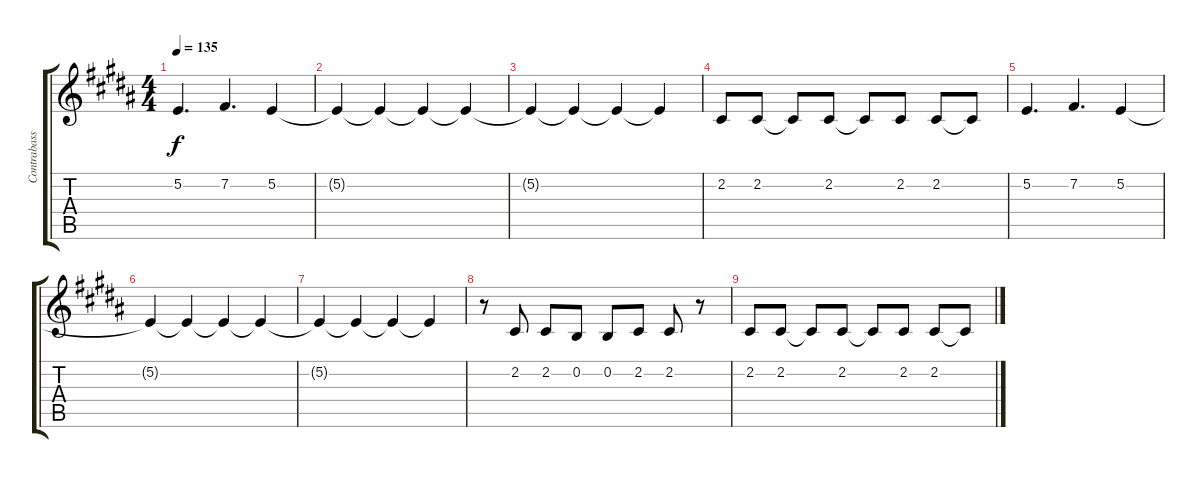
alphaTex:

\track ("Contrabassoon" "Contrabass") {instrument bassoon}
\staff {score tabs}
\tuning (E4 B3 G3 D3 A2 E2) {hide}
\ts (4 4)
\tempo 135
\clef g2
\ks b
5.2.4{d dy f} 7.2.4{d} 5.2.4 |
5.2{t}.4 5.2{t}.4 5.2{t}.4 5.2{t}.4 |
5.2{t}.4 5.2{t}.4 5.2{t}.4 5.2{t}.4 |
2.2.8 2.2.8 2.2{t}.8 2.2.8 2.2{t}.8 2.2.8 2.2.8 2.2{t}.8 |
5.2.4{d} 7.2.4{d} 5.2.4 |
5.2{t}.4 5.2{t}.4 5.2{t}.4 5.2{t}.4 |
5.2{t}.4 5.2{t}.4 5.2{t}.4 5.2{t}.4 |
r.8 2.2.8 2.2.8 0.2.8 0.2.8 2.2.8 2.2.8 r.8 |
2.2.8 2.2.8 2.2{t}.8 2.2.8 2.2{t}.8 2.2.8 2.2.8 2.2{t}.8
